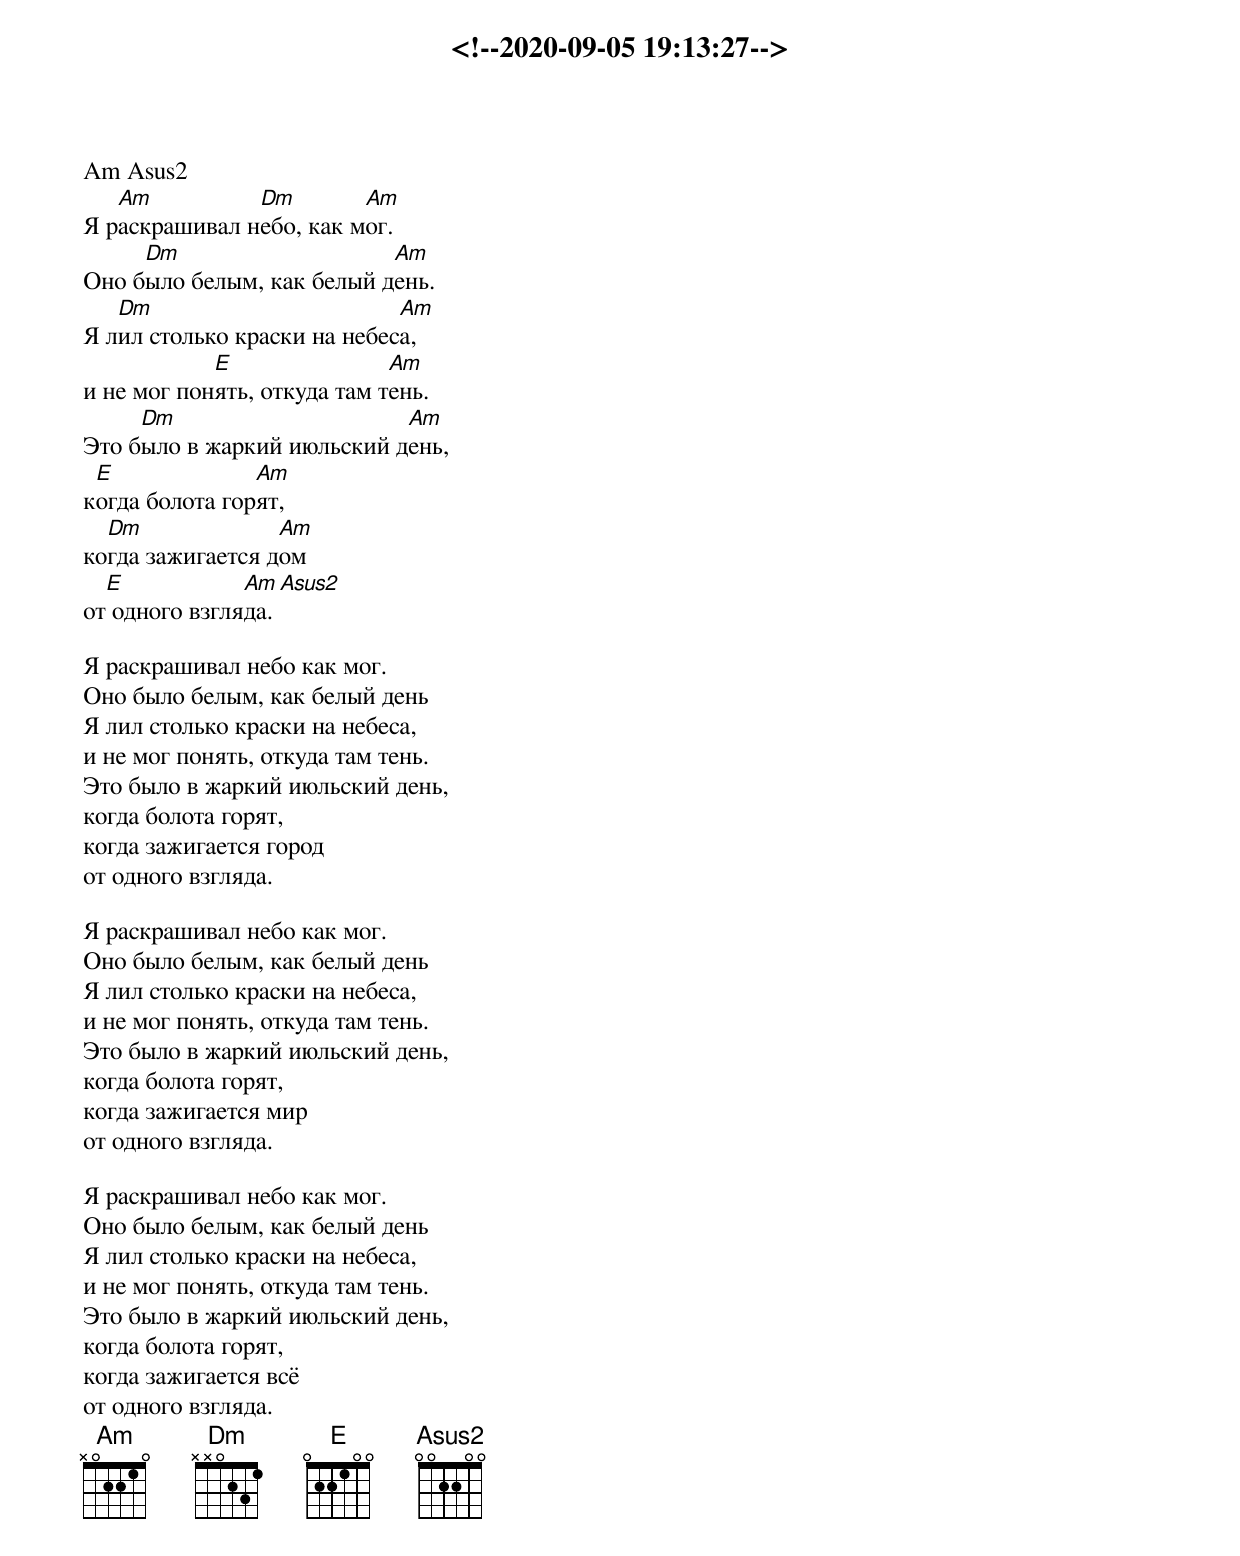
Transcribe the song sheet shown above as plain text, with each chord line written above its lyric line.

<!--2020-09-05 19:13:27-->
Am Asus2
   Am          Dm        Am
Я раскрашивал небо, как мог.
     Dm                    Am
Оно было белым, как белый день.
   Dm                        Am
Я лил столько краски на небеса,
            E                Am
и не мог понять, откуда там тень.
     Dm                     Am
Это было в жаркий июльский день,
 E              Am
когда болота горят,
  Dm              Am
когда зажигается дом
  E            Am Asus2
от одного взгляда.

Я раскрашивал небо как мог.
Оно было белым, как белый день
Я лил столько краски на небеса,
и не мог понять, откуда там тень.
Это было в жаркий июльский день,
когда болота горят,
когда зажигается город
от одного взгляда.

Я раскрашивал небо как мог.
Оно было белым, как белый день
Я лил столько краски на небеса,
и не мог понять, откуда там тень.
Это было в жаркий июльский день,
когда болота горят,
когда зажигается мир
от одного взгляда.

Я раскрашивал небо как мог.
Оно было белым, как белый день
Я лил столько краски на небеса,
и не мог понять, откуда там тень.
Это было в жаркий июльский день,
когда болота горят,
когда зажигается всё
от одного взгляда.
